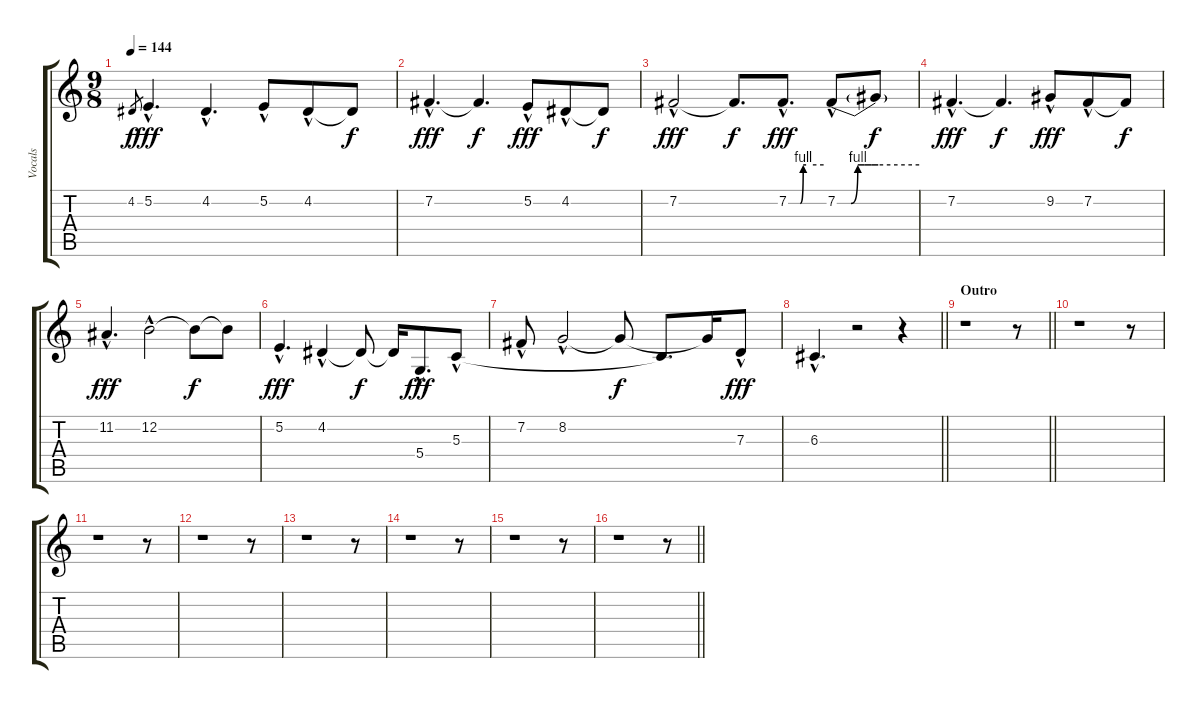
\track ("Vocals" "Vocals") {instrument trombone}
\staff {score tabs}
\tuning (E4 B3 G3 D3 A2 E2) {hide}
\ts (9 8)
\tempo 144
\clef g2
\ks c
4.2.8{gr dy f} 5.2{hac}.4{d dy fff instrument stringensemble1} 4.2{hac}.4{d} 5.2{hac}.8 4.2{hac}.8 4.2{t}.8{dy f} |
7.2{hac}.4{d dy fff} 7.2{t}.4{d dy f} 5.2{hac}.8{dy fff} 4.2{hac}.8 4.2{t}.8{dy f} |
7.2{hac}.2{dy fff} 7.2{t}.8{d dy f} 7.2{be (custom 0 0 5 0 10 0 16 0 20 0 25 4 30 4 60 4) hac}.8{d dy fff} 7.2{be (custom 0 0 5 0 10 0 15 4 20 4 25 4 30 4 60 4) hac}.8 7.2{t}.8{dy f} |
7.2{hac}.4{d dy fff} 7.2{t}.4{d dy f} 9.2{hac}.8{dy fff} 7.2{hac}.8 7.2{t}.8{dy f} |
11.2{hac}.4{d dy fff} 12.2{hac}.2 12.2{t}.8{dy f} 12.2{t}.8 |
5.2{hac}.4{d dy fff} 4.2{hac}.4 4.2{t}.8{dy f} 4.2{t}.16 5.4{hac}.8{d dy fff volume 14 instrument trombone} 5.3{hac}.8 |
7.2{hac}.8 8.2{hac}.2 8.2{t}.8{dy f} 5.3{t}.8{d} 8.2{t}.16 7.3{hac}.8{dy fff} |
\barLineRight lightlight
6.3{hac}.4{d} r.2 r.4 |
\section ("" "Outro")
\barLineRight lightlight
r.1 r.8 |
r.1 r.8 |
r.1 r.8 |
r.1 r.8 |
r.1 r.8 |
r.1 r.8 |
r.1 r.8 |
\barLineRight lightlight
r.1 r.8
